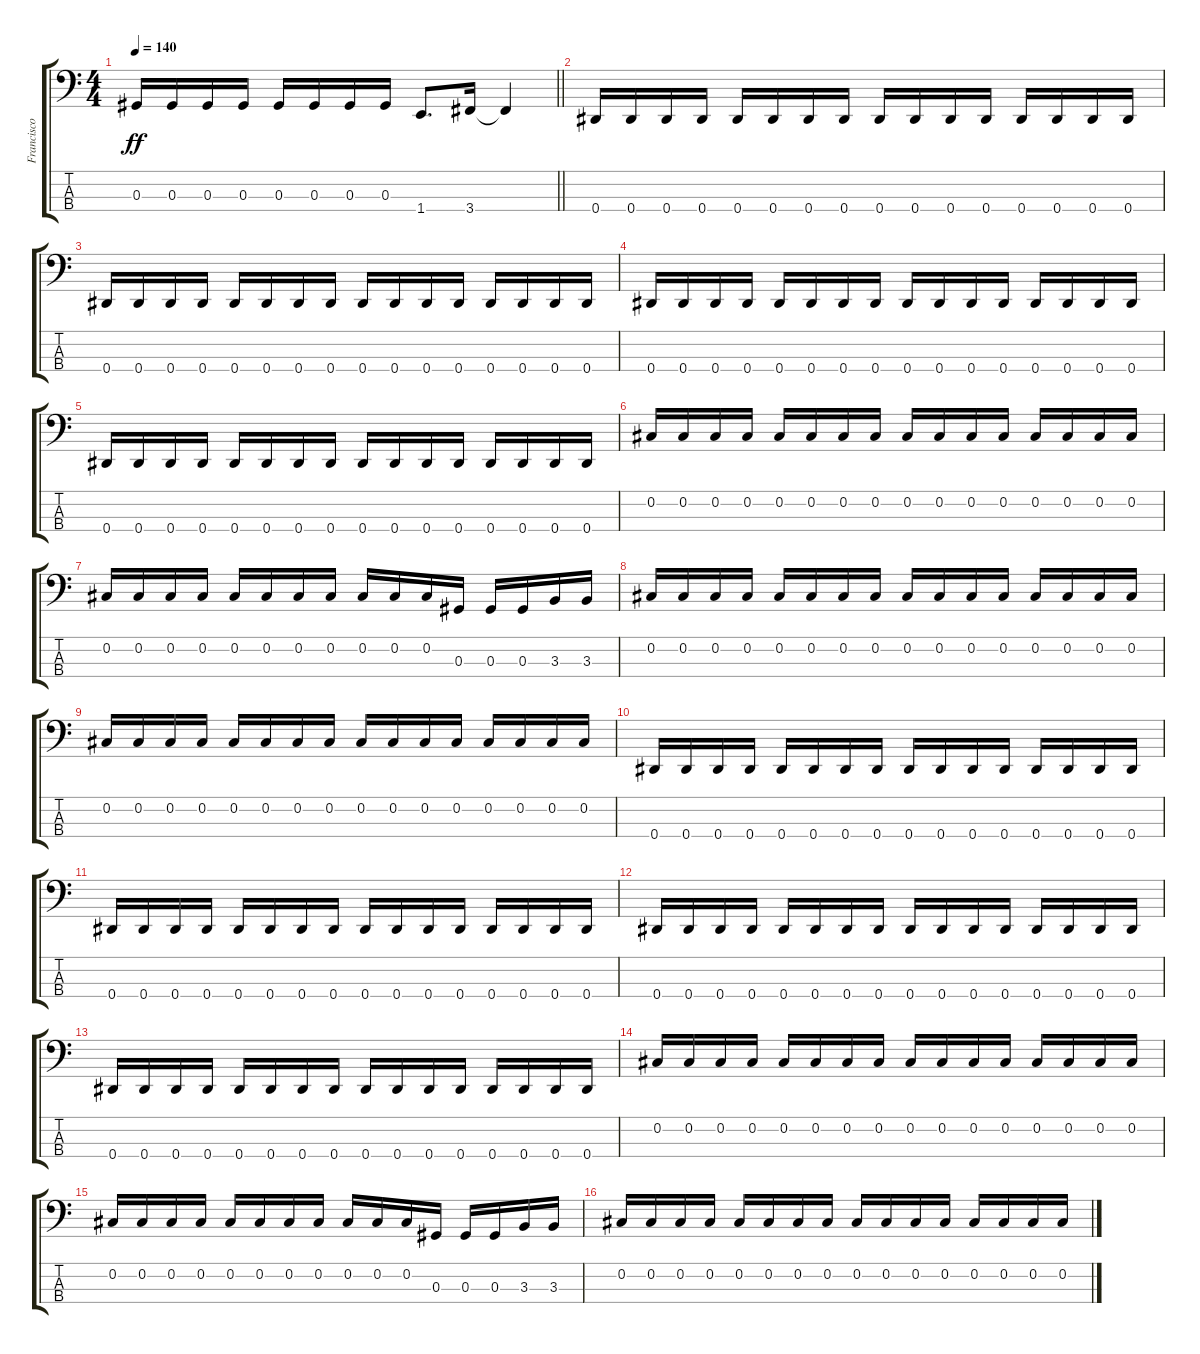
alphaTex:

\track ("Francisco Sanchez" "Francisco ") {instrument electricbassfinger}
\staff {score tabs}
\tuning (Gb2 Db2 Ab1 Eb1) {hide}
\ts (4 4)
\tempo 140
\clef f4
\barLineRight lightlight
\ks c
0.3.16{dy ff} 0.3.16 0.3.16 0.3.16 0.3.16 0.3.16 0.3.16 0.3.16 1.4.8{d} 3.4.16 3.4{t}.4 |
0.4.16 0.4.16 0.4.16 0.4.16 0.4.16 0.4.16 0.4.16 0.4.16 0.4.16 0.4.16 0.4.16 0.4.16 0.4.16 0.4.16 0.4.16 0.4.16 |
0.4.16 0.4.16 0.4.16 0.4.16 0.4.16 0.4.16 0.4.16 0.4.16 0.4.16 0.4.16 0.4.16 0.4.16 0.4.16 0.4.16 0.4.16 0.4.16 |
0.4.16 0.4.16 0.4.16 0.4.16 0.4.16 0.4.16 0.4.16 0.4.16 0.4.16 0.4.16 0.4.16 0.4.16 0.4.16 0.4.16 0.4.16 0.4.16 |
0.4.16 0.4.16 0.4.16 0.4.16 0.4.16 0.4.16 0.4.16 0.4.16 0.4.16 0.4.16 0.4.16 0.4.16 0.4.16 0.4.16 0.4.16 0.4.16 |
0.2.16 0.2.16 0.2.16 0.2.16 0.2.16 0.2.16 0.2.16 0.2.16 0.2.16 0.2.16 0.2.16 0.2.16 0.2.16 0.2.16 0.2.16 0.2.16 |
0.2.16 0.2.16 0.2.16 0.2.16 0.2.16 0.2.16 0.2.16 0.2.16 0.2.16 0.2.16 0.2.16 0.3.16 0.3.16 0.3.16 3.3.16 3.3.16 |
0.2.16 0.2.16 0.2.16 0.2.16 0.2.16 0.2.16 0.2.16 0.2.16 0.2.16 0.2.16 0.2.16 0.2.16 0.2.16 0.2.16 0.2.16 0.2.16 |
0.2.16 0.2.16 0.2.16 0.2.16 0.2.16 0.2.16 0.2.16 0.2.16 0.2.16 0.2.16 0.2.16 0.2.16 0.2.16 0.2.16 0.2.16 0.2.16 |
0.4.16 0.4.16 0.4.16 0.4.16 0.4.16 0.4.16 0.4.16 0.4.16 0.4.16 0.4.16 0.4.16 0.4.16 0.4.16 0.4.16 0.4.16 0.4.16 |
0.4.16 0.4.16 0.4.16 0.4.16 0.4.16 0.4.16 0.4.16 0.4.16 0.4.16 0.4.16 0.4.16 0.4.16 0.4.16 0.4.16 0.4.16 0.4.16 |
0.4.16 0.4.16 0.4.16 0.4.16 0.4.16 0.4.16 0.4.16 0.4.16 0.4.16 0.4.16 0.4.16 0.4.16 0.4.16 0.4.16 0.4.16 0.4.16 |
0.4.16 0.4.16 0.4.16 0.4.16 0.4.16 0.4.16 0.4.16 0.4.16 0.4.16 0.4.16 0.4.16 0.4.16 0.4.16 0.4.16 0.4.16 0.4.16 |
0.2.16 0.2.16 0.2.16 0.2.16 0.2.16 0.2.16 0.2.16 0.2.16 0.2.16 0.2.16 0.2.16 0.2.16 0.2.16 0.2.16 0.2.16 0.2.16 |
0.2.16 0.2.16 0.2.16 0.2.16 0.2.16 0.2.16 0.2.16 0.2.16 0.2.16 0.2.16 0.2.16 0.3.16 0.3.16 0.3.16 3.3.16 3.3.16 |
0.2.16 0.2.16 0.2.16 0.2.16 0.2.16 0.2.16 0.2.16 0.2.16 0.2.16 0.2.16 0.2.16 0.2.16 0.2.16 0.2.16 0.2.16 0.2.16
